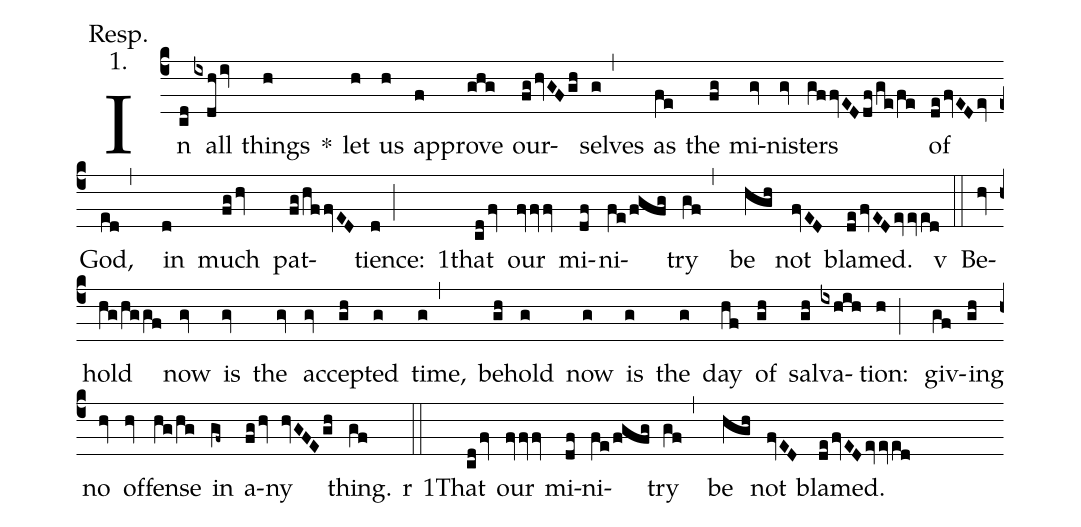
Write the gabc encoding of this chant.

annotation: Resp.;
annotation: 1.;
%%
(c4) In(cd) all(ixdhiv) things(h) <sp>*</sp>() let(h) us(h) ap(f)prove(ghg) our(fghvGFgh)selves(g,) as(fe) the(fg) mi(gv)ni(gv)sters(gffvEDdf/ge/fe) of(defvEDev) God,(ed,) in(d) much(fghv) pat(fg/hffvED)tience:(d;) <sp>1</sp>that(cdfv) our(fvvv) mi(df)ni(fe/fgfg)try(gf,) be(hgh) not(fvED) blamed.(defvEDevved)

<sp>v</sp>(::) Be(hv)hold(hg/hggf) now(gv) is(gv) the(gv) ac(gv)cept(gh)ed(g) time,(g,) be(gh)hold(g) now(g) is(g) the(g) day(hf) of(gh) sal(gh)va(ixhih)tion:(h;) giv(gf)ing(gh) no(hv) of(hv)fense(hg/hg) in(gf~) a(fghv)ny(hvGFEgh) thing.(gf)

<sp>r</sp>(::) <sp>1</sp>That(cdfv) our(fvvv) mi(df)ni(fe/fgfg)try(gf,) be(hgh) not(fvED) blamed.(defvEDevved)
